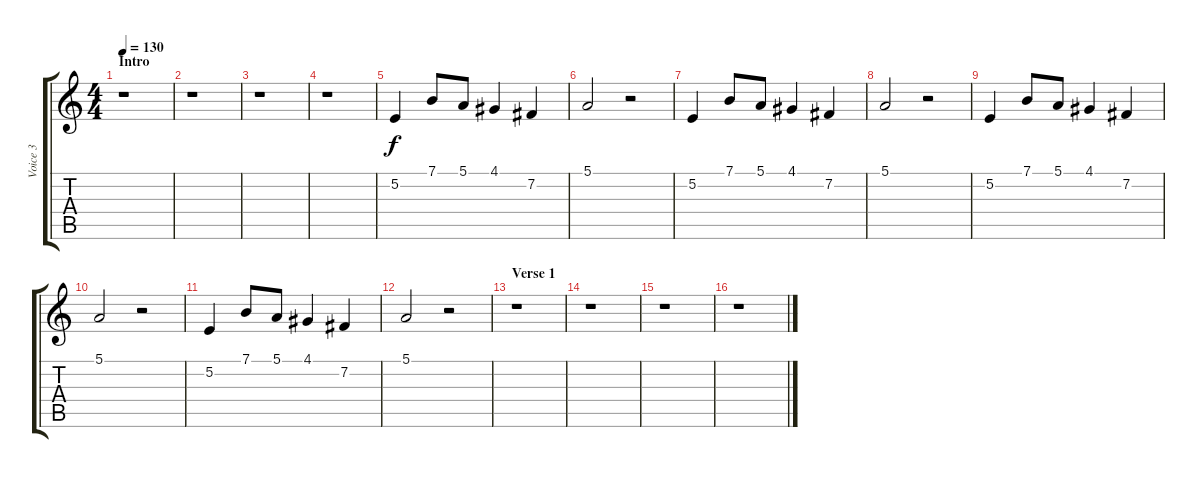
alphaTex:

\track ("Voice 3" "Voice 3") {instrument tenorsax}
\staff {score tabs}
\tuning (E4 B3 G3 D3 A2 E2) {hide}
\ts (4 4)
\section ("" "Intro")
\tempo 130
\clef g2
\ks c
r.1{dy f instrument tenorsax} |
r.1 |
r.1 |
r.1 |
5.2.4 7.1.8 5.1.8 4.1.4 7.2.4 |
5.1.2 r.2 |
5.2.4 7.1.8 5.1.8 4.1.4 7.2.4 |
5.1.2 r.2 |
5.2.4 7.1.8 5.1.8 4.1.4 7.2.4 |
5.1.2 r.2 |
5.2.4 7.1.8 5.1.8 4.1.4 7.2.4 |
5.1.2 r.2 |
\section ("" "Verse 1")
r.1 |
r.1 |
r.1 |
r.1
